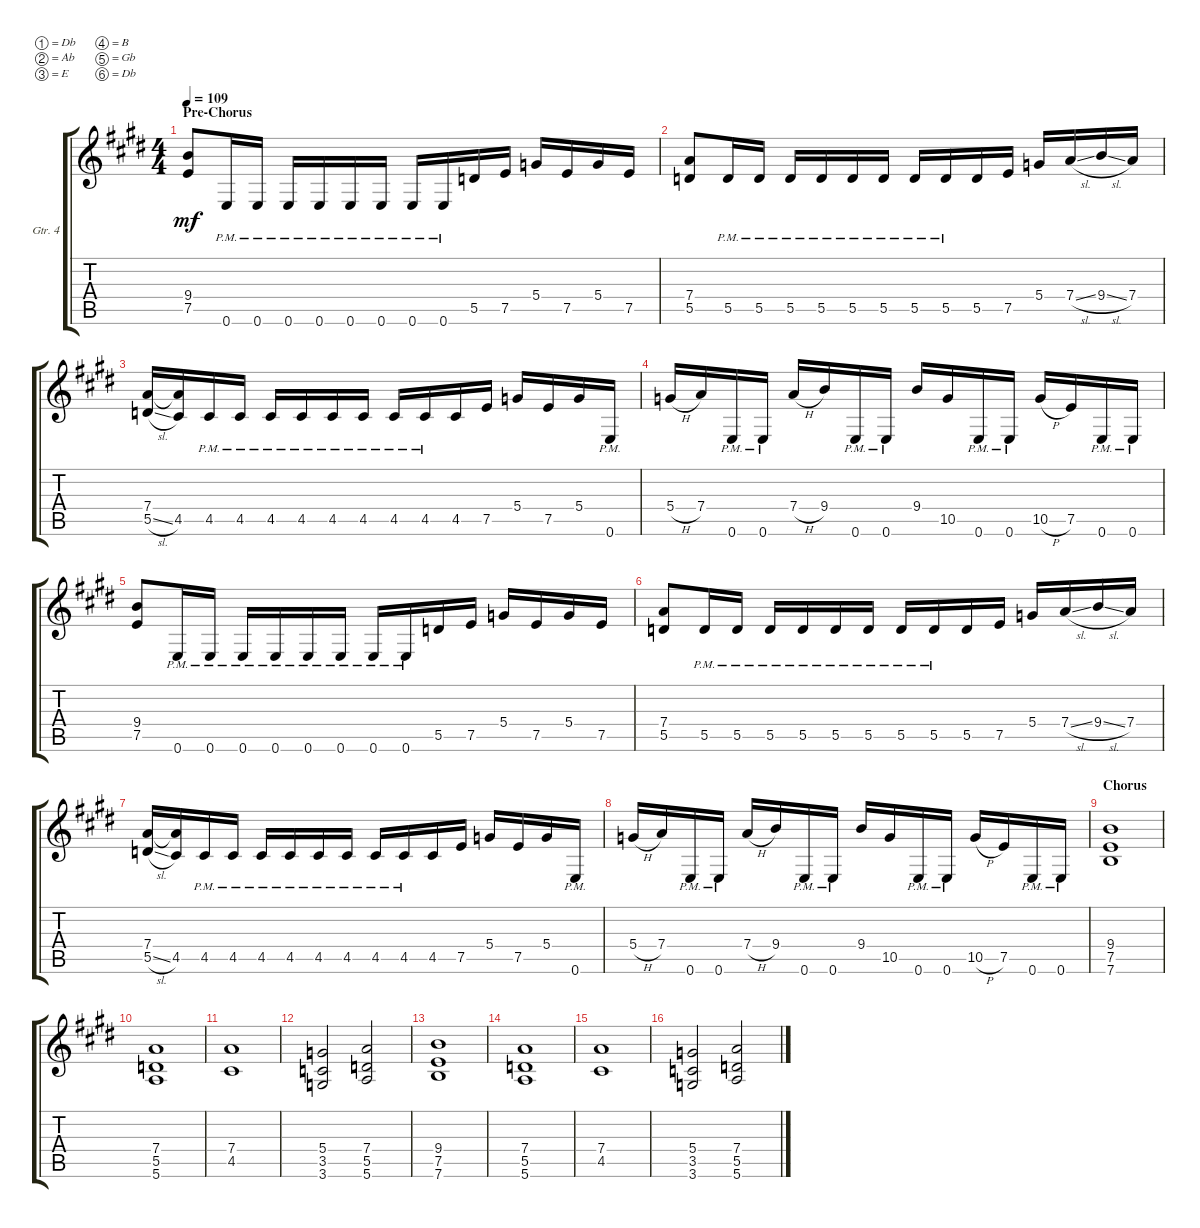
\defaultSystemsLayout 4
\bracketExtendMode groupsimilarinstruments
\firstSystemTrackNameOrientation horizontal
\otherSystemsTrackNameOrientation horizontal
\track ("Guitar 4" "Gtr. 4") {instrument distortionguitar}
\staff {score tabs}
\tuning (Db4 Ab3 E3 B2 Gb2 Db2)
\displaytranspose 15
\ts (4 4)
\section ("" "Pre-Chorus")
\tempo 109
\clef g2
\ks c#minor
(7.5 9.4).8{dy mf} 0.6{pm}.16 0.6{pm}.16 0.6{pm}.16 0.6{pm}.16 0.6{pm}.16 0.6{pm}.16 0.6{pm}.16 0.6{pm}.16 5.5.16 7.5.16 5.4.16 7.5.16 5.4.16 7.5.16 |
(7.4 5.5).8 5.5{pm}.16 5.5{pm}.16 5.5{pm}.16 5.5{pm}.16 5.5{pm}.16 5.5{pm}.16 5.5{pm}.16 5.5{pm}.16 5.5.16 7.5.16 5.4.16 7.4{sl}.16 9.4{sl}.16 7.4.16 |
(7.4 5.5{sl}).16 (4.5 7.4{t}).16 4.5{pm}.16 4.5{pm}.16 4.5{pm}.16 4.5{pm}.16 4.5{pm}.16 4.5{pm}.16 4.5{pm}.16 4.5{pm}.16 4.5.16 7.5.16 5.4.16 7.5.16 5.4.16 0.6{pm}.16 |
5.4{h}.16 7.4.16 0.6{pm}.16 0.6{pm}.16 7.4{h}.16 9.4.16 0.6{pm}.16 0.6{pm}.16 9.4.16 10.5.16 0.6{pm}.16 0.6{pm}.16 10.5{h}.16 7.5.16 0.6{pm}.16 0.6{pm}.16 |
(7.5 9.4).8 0.6{pm}.16 0.6{pm}.16 0.6{pm}.16 0.6{pm}.16 0.6{pm}.16 0.6{pm}.16 0.6{pm}.16 0.6{pm}.16 5.5.16 7.5.16 5.4.16 7.5.16 5.4.16 7.5.16 |
(7.4 5.5).8 5.5{pm}.16 5.5{pm}.16 5.5{pm}.16 5.5{pm}.16 5.5{pm}.16 5.5{pm}.16 5.5{pm}.16 5.5{pm}.16 5.5.16 7.5.16 5.4.16 7.4{sl}.16 9.4{sl}.16 7.4.16 |
(7.4 5.5{sl}).16 (4.5 7.4{t}).16 4.5{pm}.16 4.5{pm}.16 4.5{pm}.16 4.5{pm}.16 4.5{pm}.16 4.5{pm}.16 4.5{pm}.16 4.5{pm}.16 4.5.16 7.5.16 5.4.16 7.5.16 5.4.16 0.6{pm}.16 |
5.4{h}.16 7.4.16 0.6{pm}.16 0.6{pm}.16 7.4{h}.16 9.4.16 0.6{pm}.16 0.6{pm}.16 9.4.16 10.5.16 0.6{pm}.16 0.6{pm}.16 10.5{h}.16 7.5.16 0.6{pm}.16 0.6{pm}.16 |
\section ("" "Chorus")
(7.6 7.5 9.4).1 |
(7.4 5.5 5.6).1 |
(4.5 7.4).1 |
(5.4 3.5 3.6).2 (7.4 5.5 5.6).2 |
(7.6 7.5 9.4).1 |
(7.4 5.5 5.6).1 |
(4.5 7.4).1 |
(5.4 3.5 3.6).2 (7.4 5.5 5.6).2
